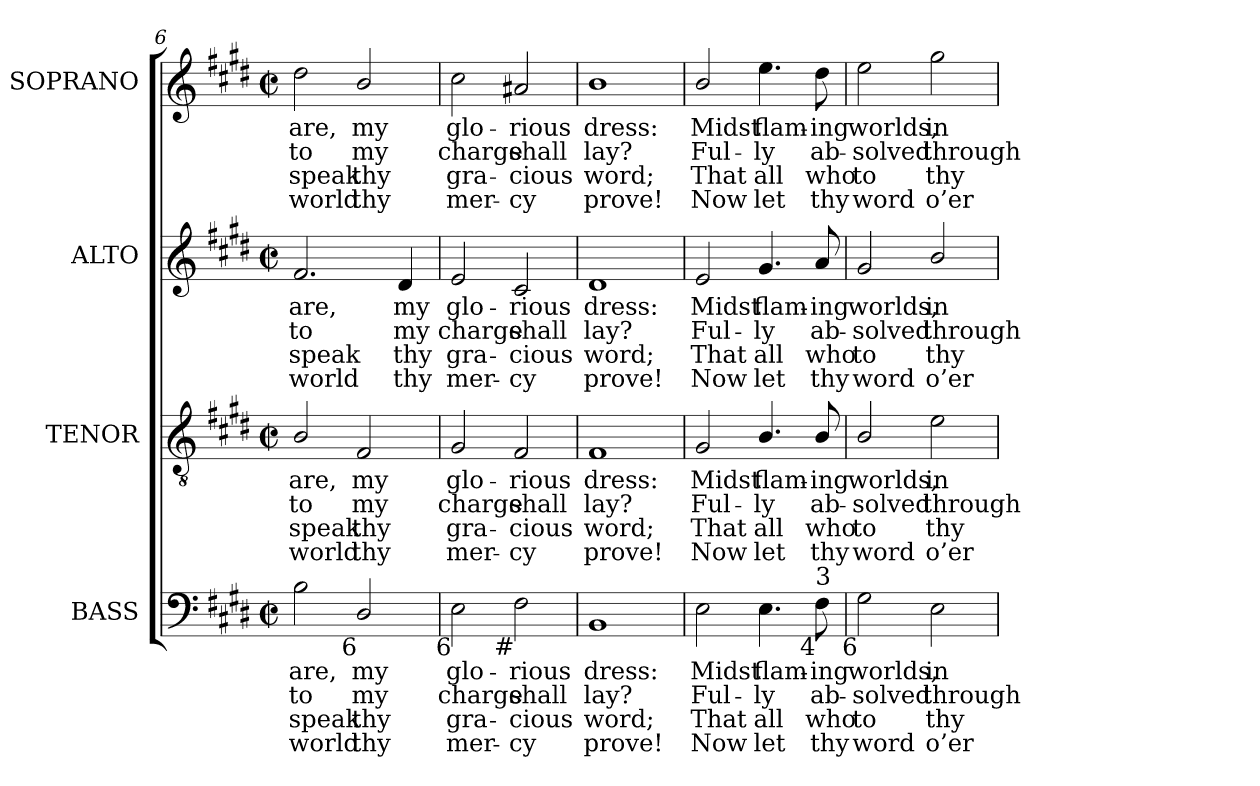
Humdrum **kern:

**kern	**text	**text	**text	**text	**kern	**text	**text	**text	**text	**kern	**text	**text	**text	**text	**kern	**text	**text	**text	**text
*part4	*part4	*part4	*part4	*part4	*part3	*part3	*part3	*part3	*part3	*part2	*part2	*part2	*part2	*part2	*part1	*part1	*part1	*part1	*part1
*staff4	*staff4	*staff4	*staff4	*staff4	*staff3	*staff3	*staff3	*staff3	*staff3	*staff2	*staff2	*staff2	*staff2	*staff2	*staff1	*staff1	*staff1	*staff1	*staff1
*I"BASS	*	*	*	*	*I"TENOR	*	*	*	*	*I"ALTO	*	*	*	*	*I"SOPRANO	*	*	*	*
*I'B.	*	*	*	*	*I'T.	*	*	*	*	*I'A.	*	*	*	*	*I'S.	*	*	*	*
*clefF4	*	*	*	*	*clefGv2	*	*	*	*	*clefG2	*	*	*	*	*clefG2	*	*	*	*
*	*	*	*	*	*ITrd7c12	*	*	*	*	*	*	*	*	*	*	*	*	*	*
*k[f#c#g#d#]	*	*	*	*	*k[f#c#g#d#]	*	*	*	*	*k[f#c#g#d#]	*	*	*	*	*k[f#c#g#d#]	*	*	*	*
*E:	*	*	*	*	*E:	*	*	*	*	*E:	*	*	*	*	*E:	*	*	*	*
*M2/2	*	*	*	*	*M2/2	*	*	*	*	*M2/2	*	*	*	*	*M2/2	*	*	*	*
*met(c|)	*	*	*	*	*met(c|)	*	*	*	*	*met(c|)	*	*	*	*	*met(c|)	*	*	*	*
=6	=6	=6	=6	=6	=6	=6	=6	=6	=6	=6	=6	=6	=6	=6	=6	=6	=6	=6	=6
!	!LO:LY:b:color=#000000	!LO:LY:b:color=#000000	!LO:LY:b:color=#000000	!LO:LY:b:color=#000000	!	!	!	!	!	!	!	!	!	!	!	!	!	!	!
!	!	!	!	!	!	!LO:LY:b:color=#000000	!LO:LY:b:color=#000000	!LO:LY:b:color=#000000	!LO:LY:b:color=#000000	!	!	!	!	!	!	!	!	!	!
!	!	!	!	!	!	!	!	!	!	!	!LO:LY:b:color=#000000	!LO:LY:b:color=#000000	!LO:LY:b:color=#000000	!LO:LY:b:color=#000000	!	!	!	!	!
!	!	!	!	!	!	!	!	!	!	!	!	!	!	!	!	!LO:LY:b:color=#000000	!LO:LY:b:color=#000000	!LO:LY:b:color=#000000	!LO:LY:b:color=#000000
2Bi\	are,	to	speak	world	2BBi/	are,	to	speak	world	2.f#i/	are,	to	speak	world	2dd#i\	are,	to	speak	world
!	!LO:LY:b:color=#000000	!LO:LY:b:color=#000000	!LO:LY:b:color=#000000	!LO:LY:b:color=#000000	!	!	!	!	!	!	!	!	!	!	!	!	!	!	!
!	!	!	!	!	!	!LO:LY:b:color=#000000	!LO:LY:b:color=#000000	!LO:LY:b:color=#000000	!LO:LY:b:color=#000000	!	!	!	!	!	!	!	!	!	!
!LO:TX:b:rj:t=6	!	!	!	!	!	!	!	!	!	!	!	!	!	!	!	!	!	!	!
!	!	!	!	!	!	!	!	!	!	!	!	!	!	!	!	!LO:LY:b:color=#000000	!LO:LY:b:color=#000000	!LO:LY:b:color=#000000	!LO:LY:b:color=#000000
2D#i/	my	my	thy	thy	2FF#i/	my	my	thy	thy	.	.	.	.	.	2bi/	my	my	thy	thy
!	!	!	!	!	!	!	!	!	!	!	!LO:LY:b:color=#000000	!LO:LY:b:color=#000000	!LO:LY:b:color=#000000	!LO:LY:b:color=#000000	!	!	!	!	!
.	.	.	.	.	.	.	.	.	.	4d#i/	my	my	thy	thy	.	.	.	.	.
=7	=7	=7	=7	=7	=7	=7	=7	=7	=7	=7	=7	=7	=7	=7	=7	=7	=7	=7	=7
!	!LO:LY:b:color=#000000	!LO:LY:b:color=#000000	!LO:LY:b:color=#000000	!LO:LY:b:color=#000000	!	!	!	!	!	!	!	!	!	!	!	!	!	!	!
!	!	!	!	!	!	!LO:LY:b:color=#000000	!LO:LY:b:color=#000000	!LO:LY:b:color=#000000	!LO:LY:b:color=#000000	!	!	!	!	!	!	!	!	!	!
!	!	!	!	!	!	!	!	!	!	!	!LO:LY:b:color=#000000	!LO:LY:b:color=#000000	!LO:LY:b:color=#000000	!LO:LY:b:color=#000000	!	!	!	!	!
!LO:TX:b:rj:t=6	!	!	!	!	!	!	!	!	!	!	!	!	!	!	!	!	!	!	!
!	!	!	!	!	!	!	!	!	!	!	!	!	!	!	!	!LO:LY:b:color=#000000	!LO:LY:b:color=#000000	!LO:LY:b:color=#000000	!LO:LY:b:color=#000000
2Ei\	glo-	charge	gra-	-mer-	2GG#i/	glo-	charge	gra-	-mer-	2ei/	glo-	charge	gra-	-mer-	2cc#i\	glo-	charge	gra-	-mer-
!	!LO:LY:b:color=#000000	!LO:LY:b:color=#000000	!LO:LY:b:color=#000000	!LO:LY:b:color=#000000	!	!	!	!	!	!	!	!	!	!	!	!	!	!	!
!	!	!	!	!	!	!LO:LY:b:color=#000000	!LO:LY:b:color=#000000	!LO:LY:b:color=#000000	!LO:LY:b:color=#000000	!	!	!	!	!	!	!	!	!	!
!	!	!	!	!	!	!	!	!	!	!	!LO:LY:b:color=#000000	!LO:LY:b:color=#000000	!LO:LY:b:color=#000000	!LO:LY:b:color=#000000	!	!	!	!	!
!LO:TX:b:rj:t=#	!	!	!	!	!	!	!	!	!	!	!	!	!	!	!	!	!	!	!
!	!	!	!	!	!	!	!	!	!	!	!	!	!	!	!	!LO:LY:b:color=#000000	!LO:LY:b:color=#000000	!LO:LY:b:color=#000000	!LO:LY:b:color=#000000
2F#i\	-rious	shall	-cious	cy	2FF#i/	-rious	shall	-cious	cy	2c#i/	-rious	shall	-cious	cy	2a#Xi/	-rious	shall	-cious	cy
=8	=8	=8	=8	=8	=8	=8	=8	=8	=8	=8	=8	=8	=8	=8	=8	=8	=8	=8	=8
!	!LO:LY:b:color=#000000	!LO:LY:b:color=#000000	!LO:LY:b:color=#000000	!LO:LY:b:color=#000000	!	!	!	!	!	!	!	!	!	!	!	!	!	!	!
!	!	!	!	!	!	!LO:LY:b:color=#000000	!LO:LY:b:color=#000000	!LO:LY:b:color=#000000	!LO:LY:b:color=#000000	!	!	!	!	!	!	!	!	!	!
!	!	!	!	!	!	!	!	!	!	!	!LO:LY:b:color=#000000	!LO:LY:b:color=#000000	!LO:LY:b:color=#000000	!LO:LY:b:color=#000000	!	!	!	!	!
!	!	!	!	!	!	!	!	!	!	!	!	!	!	!	!	!LO:LY:b:color=#000000	!LO:LY:b:color=#000000	!LO:LY:b:color=#000000	!LO:LY:b:color=#000000
1BBi	dress:	lay?	word;	prove!	1FF#i	dress:	lay?	word;	prove!	1d#i	dress:	lay?	word;	prove!	1bi	dress:	lay?	word;	prove!
!!LO:LB:g=z
=9	=9	=9	=9	=9	=9	=9	=9	=9	=9	=9	=9	=9	=9	=9	=9	=9	=9	=9	=9
!	!LO:LY:b:color=#000000	!LO:LY:b:color=#000000	!LO:LY:b:color=#000000	!LO:LY:b:color=#000000	!	!	!	!	!	!	!	!	!	!	!	!	!	!	!
!	!	!	!	!	!	!LO:LY:b:color=#000000	!LO:LY:b:color=#000000	!LO:LY:b:color=#000000	!LO:LY:b:color=#000000	!	!	!	!	!	!	!	!	!	!
!	!	!	!	!	!	!	!	!	!	!	!LO:LY:b:color=#000000	!LO:LY:b:color=#000000	!LO:LY:b:color=#000000	!LO:LY:b:color=#000000	!	!	!	!	!
!	!	!	!	!	!	!	!	!	!	!	!	!	!	!	!	!LO:LY:b:color=#000000	!LO:LY:b:color=#000000	!LO:LY:b:color=#000000	!LO:LY:b:color=#000000
2Ei\	Midst	Ful-	That	Now	2GG#i/	Midst	Ful-	That	Now	2ei/	Midst	Ful-	That	Now	2bi/	Midst	Ful-	That	Now
!	!LO:LY:b:color=#000000	!LO:LY:b:color=#000000	!LO:LY:b:color=#000000	!LO:LY:b:color=#000000	!	!	!	!	!	!	!	!	!	!	!	!	!	!	!
!	!	!	!	!	!	!LO:LY:b:color=#000000	!LO:LY:b:color=#000000	!LO:LY:b:color=#000000	!LO:LY:b:color=#000000	!	!	!	!	!	!	!	!	!	!
!	!	!	!	!	!	!	!	!	!	!	!LO:LY:b:color=#000000	!LO:LY:b:color=#000000	!LO:LY:b:color=#000000	!LO:LY:b:color=#000000	!	!	!	!	!
!	!	!	!	!	!	!	!	!	!	!	!	!	!	!	!	!LO:LY:b:color=#000000	!LO:LY:b:color=#000000	!LO:LY:b:color=#000000	!LO:LY:b:color=#000000
4.Ei\	flam-	-ly	all	let	4.BBi/	flam-	-ly	all	let	4.g#i/	flam-	-ly	all	let	4.eei\	flam-	-ly	all	let
!	!LO:LY:b:color=#000000	!LO:LY:b:color=#000000	!LO:LY:b:color=#000000	!LO:LY:b:color=#000000	!	!	!	!	!	!	!	!	!	!	!	!	!	!	!
!	!	!	!	!	!	!LO:LY:b:color=#000000	!LO:LY:b:color=#000000	!LO:LY:b:color=#000000	!LO:LY:b:color=#000000	!	!	!	!	!	!	!	!	!	!
!	!	!	!	!	!	!	!	!	!	!	!LO:LY:b:color=#000000	!LO:LY:b:color=#000000	!LO:LY:b:color=#000000	!LO:LY:b:color=#000000	!	!	!	!	!
!LO:TX:b:rj:t=4	!	!	!	!	!	!	!	!	!	!	!	!	!	!	!	!	!	!	!
!LO:TX:t=3	!	!	!	!	!	!	!	!	!	!	!	!	!	!	!	!	!	!	!
!	!	!	!	!	!	!	!	!	!	!	!	!	!	!	!	!LO:LY:b:color=#000000	!LO:LY:b:color=#000000	!LO:LY:b:color=#000000	!LO:LY:b:color=#000000
8F#i\	-ing	ab-	who	thy	8BBi/	-ing	ab-	who	thy	8ai/	-ing	ab-	who	thy	8dd#i\	-ing	ab-	who	thy
=10	=10	=10	=10	=10	=10	=10	=10	=10	=10	=10	=10	=10	=10	=10	=10	=10	=10	=10	=10
!	!LO:LY:b:color=#000000	!LO:LY:b:color=#000000	!LO:LY:b:color=#000000	!LO:LY:b:color=#000000	!	!	!	!	!	!	!	!	!	!	!	!	!	!	!
!	!	!	!	!	!	!LO:LY:b:color=#000000	!LO:LY:b:color=#000000	!LO:LY:b:color=#000000	!LO:LY:b:color=#000000	!	!	!	!	!	!	!	!	!	!
!	!	!	!	!	!	!	!	!	!	!	!LO:LY:b:color=#000000	!LO:LY:b:color=#000000	!LO:LY:b:color=#000000	!LO:LY:b:color=#000000	!	!	!	!	!
!LO:TX:b:rj:t=6	!	!	!	!	!	!	!	!	!	!	!	!	!	!	!	!	!	!	!
!	!	!	!	!	!	!	!	!	!	!	!	!	!	!	!	!LO:LY:b:color=#000000	!LO:LY:b:color=#000000	!LO:LY:b:color=#000000	!LO:LY:b:color=#000000
2G#i\	worlds,	-solved	to	word	2BBi/	worlds,	-solved	to	word	2g#i/	worlds,	-solved	to	word	2eei\	worlds,	-solved	to	word
!	!LO:LY:b:color=#000000	!LO:LY:b:color=#000000	!LO:LY:b:color=#000000	!LO:LY:b:color=#000000	!	!	!	!	!	!	!	!	!	!	!	!	!	!	!
!	!	!	!	!	!	!LO:LY:b:color=#000000	!LO:LY:b:color=#000000	!LO:LY:b:color=#000000	!LO:LY:b:color=#000000	!	!	!	!	!	!	!	!	!	!
!	!	!	!	!	!	!	!	!	!	!	!LO:LY:b:color=#000000	!LO:LY:b:color=#000000	!LO:LY:b:color=#000000	!LO:LY:b:color=#000000	!	!	!	!	!
!	!	!	!	!	!	!	!	!	!	!	!	!	!	!	!	!LO:LY:b:color=#000000	!LO:LY:b:color=#000000	!LO:LY:b:color=#000000	!LO:LY:b:color=#000000
2Ei\	in	through	thy	o’er	2Ei\	in	through	thy	o’er	2bi/	in	through	thy	o’er	2gg#i\	in	through	thy	o’er
=	=	=	=	=	=	=	=	=	=	=	=	=	=	=	=	=	=	=	=
*-	*-	*-	*-	*-	*-	*-	*-	*-	*-	*-	*-	*-	*-	*-	*-	*-	*-	*-	*-
